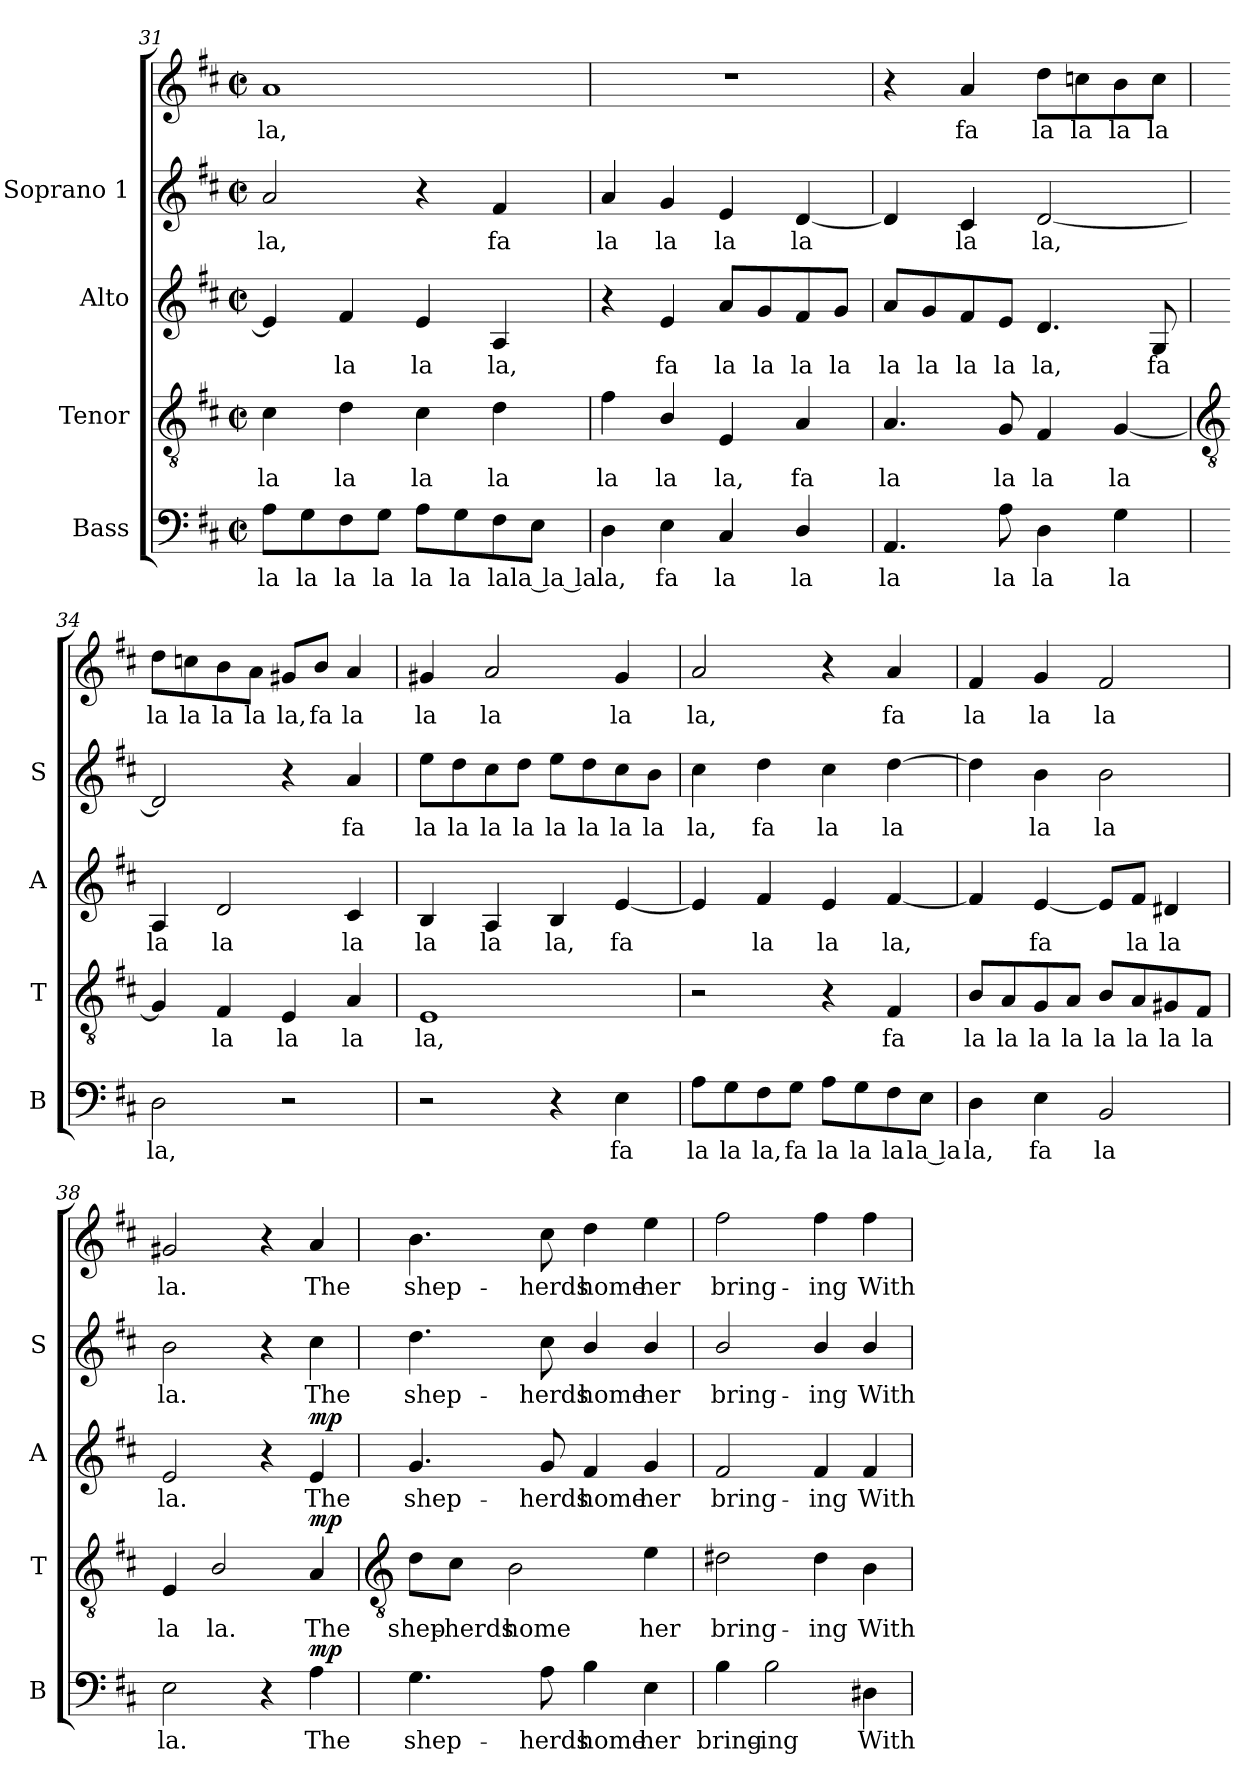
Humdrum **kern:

**kern	**text	**dynam	**kern	**text	**dynam	**kern	**text	**dynam	**kern	**text	**kern	**text	**dynam
*part4	*part4	*part4	*part3	*part3	*part3	*part2	*part2	*part2	*part1	*part1	*part1	*part1	*part1
*staff5	*staff5	*staff5	*staff4	*staff4	*staff4	*staff3	*staff3	*staff3	*staff2	*staff2	*staff1	*staff1	*staff1/2
*I"Bass	*	*	*I"Tenor	*	*	*I"Alto	*	*	*I"Soprano 1	*	*	*	*
*I'B	*	*	*I'T	*	*	*I'A	*	*	*I'S	*	*	*	*
*clefF4	*	*	*clefGv2	*	*	*clefG2	*	*	*clefG2	*	*clefG2	*	*
*k[f#c#]	*	*	*k[f#c#]	*	*	*k[f#c#]	*	*	*k[f#c#]	*	*k[f#c#]	*	*
*D:	*	*	*D:	*	*	*D:	*	*	*D:	*	*D:	*	*
*M2/2	*	*	*M2/2	*	*	*M2/2	*	*	*M2/2	*	*M2/2	*	*
*met(c|)	*	*	*met(c|)	*	*	*met(c|)	*	*	*met(c|)	*	*met(c|)	*	*
=31	=31	=31	=31	=31	=31	=31	=31	=31	=31	=31	=31	=31	=31
!	!LO:LY:b	!	!	!LO:LY:b	!	!	!	!	!	!LO:LY:b	!	!LO:LY:b	!
8A\L	la	.	4c#	la	.	4e]	.	.	2a	la,	1a	la,	.
!	!LO:LY:b	!	!	!	!	!	!	!	!	!	!	!	!
8G\	la	.	.	.	.	.	.	.	.	.	.	.	.
!	!LO:LY:b	!	!	!LO:LY:b	!	!	!LO:LY:b	!	!	!	!	!	!
8F#\	la	.	4d	la	.	4f#	la	.	.	.	.	.	.
!	!LO:LY:b	!	!	!	!	!	!	!	!	!	!	!	!
8G\J	la	.	.	.	.	.	.	.	.	.	.	.	.
!	!LO:LY:b	!	!	!LO:LY:b	!	!	!LO:LY:b	!	!	!	!	!	!
8A\L	la	.	4c#	la	.	4e	la	.	4r	.	.	.	.
!	!LO:LY:b	!	!	!	!	!	!	!	!	!	!	!	!
8G\	la	.	.	.	.	.	.	.	.	.	.	.	.
!	!LO:LY:b	!	!	!LO:LY:b	!	!	!LO:LY:b	!	!	!LO:LY:b	!	!	!
8F#\	la	.	4d	la	.	4A	la,	.	4f#	fa	.	.	.
!	!LO:LY:b	!	!	!	!	!	!	!	!	!	!	!	!
8E\J	la la la	.	.	.	.	.	.	.	.	.	.	.	.
=32	=32	=32	=32	=32	=32	=32	=32	=32	=32	=32	=32	=32	=32
!	!LO:LY:b	!	!	!LO:LY:b	!	!	!	!	!	!LO:LY:b	!	!	!
4D	la,	.	4f#	la	.	4r	.	.	4a	la	1r	.	.
!	!LO:LY:b	!	!	!LO:LY:b	!	!	!LO:LY:b	!	!	!LO:LY:b	!	!	!
4E	fa	.	4B/	la	.	4e	fa	.	4g	la	.	.	.
!	!LO:LY:b	!	!	!LO:LY:b	!	!	!LO:LY:b	!	!	!LO:LY:b	!	!	!
4C#	la	.	4E	la,	.	8a/L	la	.	4e	la	.	.	.
!	!	!	!	!	!	!	!LO:LY:b	!	!	!	!	!	!
.	.	.	.	.	.	8g/	la	.	.	.	.	.	.
!	!LO:LY:b	!	!	!LO:LY:b	!	!	!LO:LY:b	!	!	!LO:LY:b	!	!	!
4D/	la	.	4A	fa	.	8f#/	la	.	[4d	la	.	.	.
!	!	!	!	!	!	!	!LO:LY:b	!	!	!	!	!	!
.	.	.	.	.	.	8g/J	la	.	.	.	.	.	.
=33	=33	=33	=33	=33	=33	=33	=33	=33	=33	=33	=33	=33	=33
!	!LO:LY:b	!	!	!LO:LY:b	!	!	!LO:LY:b	!	!	!	!	!	!
4.AA	la	.	4.A	la	.	8a/L	la	.	4d]	.	4r	.	.
!	!	!	!	!	!	!	!LO:LY:b	!	!	!	!	!	!
.	.	.	.	.	.	8g/	la	.	.	.	.	.	.
!	!	!	!	!	!	!	!LO:LY:b	!	!	!LO:LY:b	!	!LO:LY:b	!
.	.	.	.	.	.	8f#/	la	.	4c#	la	4a	fa	.
!	!LO:LY:b	!	!	!LO:LY:b	!	!	!LO:LY:b	!	!	!	!	!	!
8A	la	.	8G	la	.	8e/J	la	.	.	.	.	.	.
!	!LO:LY:b	!	!	!LO:LY:b	!	!	!LO:LY:b	!	!	!LO:LY:b	!	!LO:LY:b	!
4D	la	.	4F#	la	.	4.d	la,	.	[2d	la,	8dd\L	la	.
!	!	!	!	!	!	!	!	!	!	!	!	!LO:LY:b	!
.	.	.	.	.	.	.	.	.	.	.	8ccn\	la	.
!	!LO:LY:b	!	!	!LO:LY:b	!	!	!	!	!	!	!	!LO:LY:b	!
4G	la	.	[4G	la	.	.	.	.	.	.	8b\	la	.
!	!	!	!	!	!	!	!LO:LY:b	!	!	!	!	!LO:LY:b	!
.	.	.	.	.	.	8G	fa	.	.	.	8cc\J	la	.
!!LO:LB:g=z
=34	=34	=34	=34	=34	=34	=34	=34	=34	=34	=34	=34	=34	=34
*	*	*	*clefGv2	*	*	*	*	*	*	*	*	*	*
!	!LO:LY:b	!	!	!	!	!	!LO:LY:b	!	!	!	!	!LO:LY:b	!
2D	la,	.	4G]	.	.	4A	la	.	2d]	.	8dd\L	la	.
!	!	!	!	!	!	!	!	!	!	!	!	!LO:LY:b	!
.	.	.	.	.	.	.	.	.	.	.	8ccn\	la	.
!	!	!	!	!LO:LY:b	!	!	!LO:LY:b	!	!	!	!	!LO:LY:b	!
.	.	.	4F#	la	.	2d	la	.	.	.	8b\	la	.
!	!	!	!	!	!	!	!	!	!	!	!	!LO:LY:b	!
.	.	.	.	.	.	.	.	.	.	.	8a\J	la	.
!	!	!	!	!LO:LY:b	!	!	!	!	!	!	!	!LO:LY:b	!
2r	.	.	4E	la	.	.	.	.	4r	.	8g#X/L	la,	.
!	!	!	!	!	!	!	!	!	!	!	!	!LO:LY:b	!
.	.	.	.	.	.	.	.	.	.	.	8b/J	fa	.
!	!	!	!	!LO:LY:b	!	!	!LO:LY:b	!	!	!LO:LY:b	!	!LO:LY:b	!
.	.	.	4A	la	.	4c#	la	.	4a	fa	4a	la	.
=35	=35	=35	=35	=35	=35	=35	=35	=35	=35	=35	=35	=35	=35
!	!	!	!	!LO:LY:b	!	!	!LO:LY:b	!	!	!LO:LY:b	!	!LO:LY:b	!
2r	.	.	1E	la,	.	4B	la	.	8ee\L	la	4g#X	la	.
!	!	!	!	!	!	!	!	!	!	!LO:LY:b	!	!	!
.	.	.	.	.	.	.	.	.	8dd\	la	.	.	.
!	!	!	!	!	!	!	!LO:LY:b	!	!	!LO:LY:b	!	!LO:LY:b	!
.	.	.	.	.	.	4A	la	.	8cc#\	la	2a	la	.
!	!	!	!	!	!	!	!	!	!	!LO:LY:b	!	!	!
.	.	.	.	.	.	.	.	.	8dd\J	la	.	.	.
!	!	!	!	!	!	!	!LO:LY:b	!	!	!LO:LY:b	!	!	!
4r	.	.	.	.	.	4B	la,	.	8ee\L	la	.	.	.
!	!	!	!	!	!	!	!	!	!	!LO:LY:b	!	!	!
.	.	.	.	.	.	.	.	.	8dd\	la	.	.	.
!	!LO:LY:b	!	!	!	!	!	!LO:LY:b	!	!	!LO:LY:b	!	!LO:LY:b	!
4E	fa	.	.	.	.	[4e	fa	.	8cc#\	la	4g#	la	.
!	!	!	!	!	!	!	!	!	!	!LO:LY:b	!	!	!
.	.	.	.	.	.	.	.	.	8b\J	la	.	.	.
=36	=36	=36	=36	=36	=36	=36	=36	=36	=36	=36	=36	=36	=36
!	!LO:LY:b	!	!	!	!	!	!	!	!	!LO:LY:b	!	!LO:LY:b	!
8A\L	la	.	2r	.	.	4e]	.	.	4cc#	la,	2a	la,	.
!	!LO:LY:b	!	!	!	!	!	!	!	!	!	!	!	!
8G\	la	.	.	.	.	.	.	.	.	.	.	.	.
!	!LO:LY:b	!	!	!	!	!	!LO:LY:b	!	!	!LO:LY:b	!	!	!
8F#\	la,	.	.	.	.	4f#	la	.	4dd	fa	.	.	.
!	!LO:LY:b	!	!	!	!	!	!	!	!	!	!	!	!
8G\J	fa	.	.	.	.	.	.	.	.	.	.	.	.
!	!LO:LY:b	!	!	!	!	!	!LO:LY:b	!	!	!LO:LY:b	!	!	!
8A\L	la	.	4r	.	.	4e	la	.	4cc#	la	4r	.	.
!	!LO:LY:b	!	!	!	!	!	!	!	!	!	!	!	!
8G\	la	.	.	.	.	.	.	.	.	.	.	.	.
!	!LO:LY:b	!	!	!LO:LY:b	!	!	!LO:LY:b	!	!	!LO:LY:b	!	!LO:LY:b	!
8F#\	la	.	4F#	fa	.	[4f#	la,	.	[4dd	la	4a	fa	.
!	!LO:LY:b	!	!	!	!	!	!	!	!	!	!	!	!
8E\J	la la	.	.	.	.	.	.	.	.	.	.	.	.
=37	=37	=37	=37	=37	=37	=37	=37	=37	=37	=37	=37	=37	=37
!	!LO:LY:b	!	!	!LO:LY:b	!	!	!	!	!	!	!	!LO:LY:b	!
4D	la,	.	8B/L	la	.	4f#]	.	.	4dd]	.	4f#	la	.
!	!	!	!	!LO:LY:b	!	!	!	!	!	!	!	!	!
.	.	.	8A/	la	.	.	.	.	.	.	.	.	.
!	!LO:LY:b	!	!	!LO:LY:b	!	!	!LO:LY:b	!	!	!LO:LY:b	!	!LO:LY:b	!
4E	fa	.	8G/	la	.	[4e	fa	.	4b	la	4g	la	.
!	!	!	!	!LO:LY:b	!	!	!	!	!	!	!	!	!
.	.	.	8A/J	la	.	.	.	.	.	.	.	.	.
!	!LO:LY:b	!	!	!LO:LY:b	!	!	!	!	!	!LO:LY:b	!	!LO:LY:b	!
2BB	la	.	8B/L	la	.	8e/L]	.	.	2b	la	2f#	la	.
!	!	!	!	!LO:LY:b	!	!	!LO:LY:b	!	!	!	!	!	!
.	.	.	8A/	la	.	8f#/J	la	.	.	.	.	.	.
!	!	!	!	!LO:LY:b	!	!	!LO:LY:b	!	!	!	!	!	!
.	.	.	8G#X/	la	.	4d#X	la	.	.	.	.	.	.
!	!	!	!	!LO:LY:b	!	!	!	!	!	!	!	!	!
.	.	.	8F#/J	la	.	.	.	.	.	.	.	.	.
=38	=38	=38	=38	=38	=38	=38	=38	=38	=38	=38	=38	=38	=38
!	!LO:LY:b	!	!	!LO:LY:b	!	!	!LO:LY:b	!	!	!LO:LY:b	!	!LO:LY:b	!
2E	la.	.	4E	la	.	2e	la.	.	2b	la.	2g#X	la.	.
!	!	!	!	!LO:LY:b	!	!	!	!	!	!	!	!	!
.	.	.	2B/	la.	.	.	.	.	.	.	.	.	.
4r	.	.	.	.	.	4r	.	.	4r	.	4r	.	.
!	!LO:LY:b	!LO:DY:b	!	!LO:LY:b	!LO:DY:b	!	!LO:LY:b	!LO:DY:b	!	!LO:LY:b	!	!LO:LY:b	!LO:DY:b=2
!	!	!	!	!	!	!	!	!	!	!	!	!	!LO:DY:n=1:b
4A	The	mp	4A	The	mp	4e	The	mp	4cc#	The	4a	The	mp mp
!!LO:LB:g=z
=39	=39	=39	=39	=39	=39	=39	=39	=39	=39	=39	=39	=39	=39
*	*	*	*clefGv2	*	*	*	*	*	*	*	*	*	*
!	!LO:LY:b	!	!	!LO:LY:b	!	!	!LO:LY:b	!	!	!LO:LY:b	!	!LO:LY:b	!
4.G	shep-	.	8d\L	shep-	.	4.g	shep-	.	4.dd	shep-	4.b	shep-	.
!	!	!	!	!LO:LY:b	!	!	!	!	!	!	!	!	!
.	.	.	8c#\J	-herds	.	.	.	.	.	.	.	.	.
!	!	!	!	!LO:LY:b	!	!	!	!	!	!	!	!	!
.	.	.	2B	home	.	.	.	.	.	.	.	.	.
!	!LO:LY:b	!	!	!	!	!	!LO:LY:b	!	!	!LO:LY:b	!	!LO:LY:b	!
8A	-herds	.	.	.	.	8g	-herds	.	8cc#	-herds	8cc#	-herds	.
!	!LO:LY:b	!	!	!	!	!	!LO:LY:b	!	!	!LO:LY:b	!	!LO:LY:b	!
4B	home	.	.	.	.	4f#	home	.	4b/	home	4dd	home	.
!	!LO:LY:b	!	!	!LO:LY:b	!	!	!LO:LY:b	!	!	!LO:LY:b	!	!LO:LY:b	!
4E	her	.	4e	her	.	4g	her	.	4b/	her	4ee	her	.
=40	=40	=40	=40	=40	=40	=40	=40	=40	=40	=40	=40	=40	=40
!	!LO:LY:b	!	!	!LO:LY:b	!	!	!LO:LY:b	!	!	!LO:LY:b	!	!LO:LY:b	!
4B	bring-	.	2d#X	bring-	.	2f#	bring-	.	2b/	bring-	2ff#	bring-	.
!	!LO:LY:b	!	!	!	!	!	!	!	!	!	!	!	!
2B	-ing	.	.	.	.	.	.	.	.	.	.	.	.
!	!	!	!	!LO:LY:b	!	!	!LO:LY:b	!	!	!LO:LY:b	!	!LO:LY:b	!
.	.	.	4d#	-ing	.	4f#	-ing	.	4b/	-ing	4ff#	-ing	.
!	!LO:LY:b	!	!	!LO:LY:b	!	!	!LO:LY:b	!	!	!LO:LY:b	!	!LO:LY:b	!
4D#X	With	.	4B	With	.	4f#	With	.	4b/	With	4ff#	With	.
=	=	=	=	=	=	=	=	=	=	=	=	=	=
*-	*-	*-	*-	*-	*-	*-	*-	*-	*-	*-	*-	*-	*-
